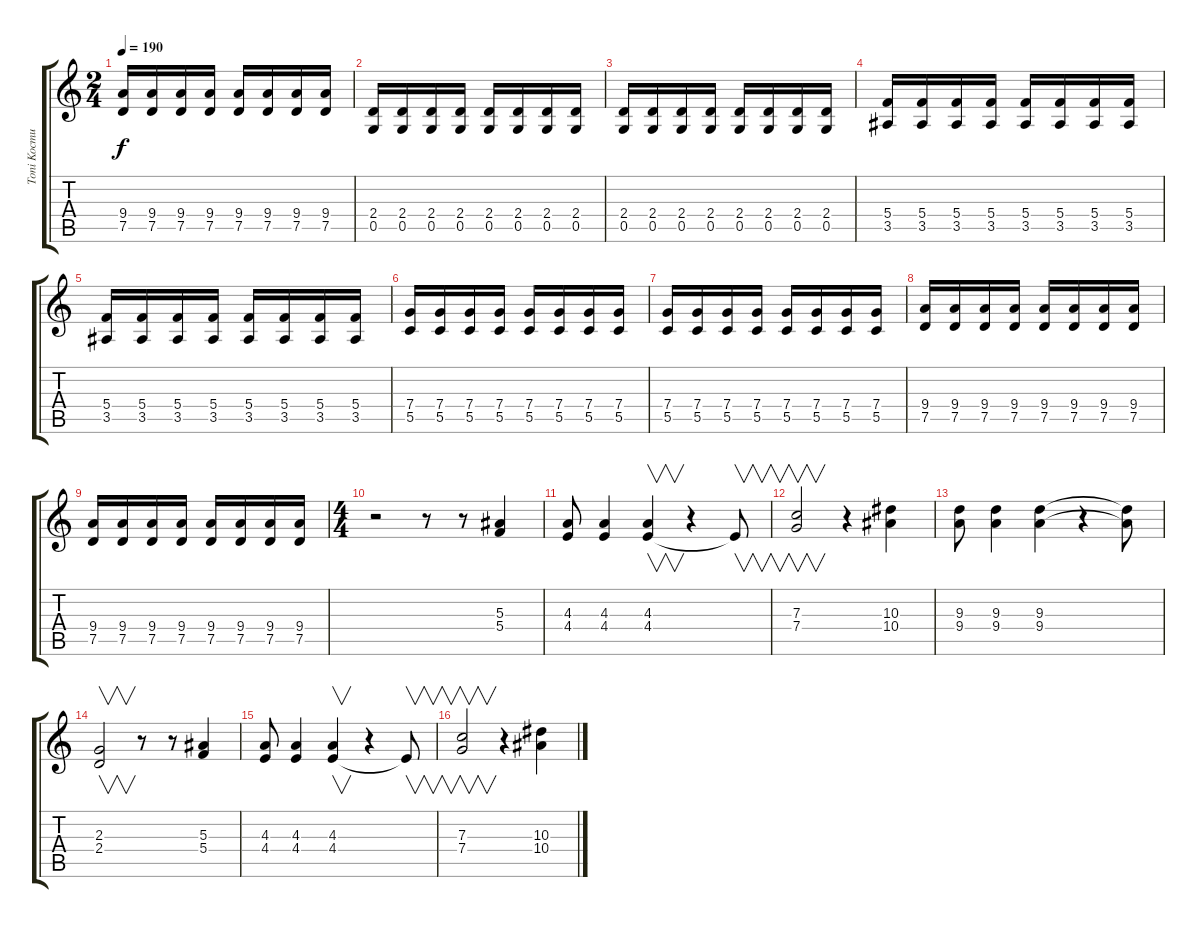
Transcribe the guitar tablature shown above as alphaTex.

\track ("Toni Kocmut" "Toni Kocmu") {instrument distortionguitar}
\staff {score tabs}
\tuning (D4 A3 F3 C3 G2 D2) {hide}
\ts (2 4)
\tempo 190
\clef g2
\ks c
(9.4 7.5).16{dy f} (9.4 7.5).16 (9.4 7.5).16 (9.4 7.5).16 (9.4 7.5).16 (9.4 7.5).16 (9.4 7.5).16 (9.4 7.5).16 |
(2.4 0.5).16 (2.4 0.5).16 (2.4 0.5).16 (2.4 0.5).16 (2.4 0.5).16 (2.4 0.5).16 (2.4 0.5).16 (2.4 0.5).16 |
(2.4 0.5).16 (2.4 0.5).16 (2.4 0.5).16 (2.4 0.5).16 (2.4 0.5).16 (2.4 0.5).16 (2.4 0.5).16 (2.4 0.5).16 |
(5.4 3.5).16 (5.4 3.5).16 (5.4 3.5).16 (5.4 3.5).16 (5.4 3.5).16 (5.4 3.5).16 (5.4 3.5).16 (5.4 3.5).16 |
(5.4 3.5).16 (5.4 3.5).16 (5.4 3.5).16 (5.4 3.5).16 (5.4 3.5).16 (5.4 3.5).16 (5.4 3.5).16 (5.4 3.5).16 |
(7.4 5.5).16 (7.4 5.5).16 (7.4 5.5).16 (7.4 5.5).16 (7.4 5.5).16 (7.4 5.5).16 (7.4 5.5).16 (7.4 5.5).16 |
(7.4 5.5).16 (7.4 5.5).16 (7.4 5.5).16 (7.4 5.5).16 (7.4 5.5).16 (7.4 5.5).16 (7.4 5.5).16 (7.4 5.5).16 |
(9.4 7.5).16 (9.4 7.5).16 (9.4 7.5).16 (9.4 7.5).16 (9.4 7.5).16 (9.4 7.5).16 (9.4 7.5).16 (9.4 7.5).16 |
(9.4 7.5).16 (9.4 7.5).16 (9.4 7.5).16 (9.4 7.5).16 (9.4 7.5).16 (9.4 7.5).16 (9.4 7.5).16 (9.4 7.5).16 |
\ts (4 4)
r.2 r.8 r.8 (5.3 5.4).4 |
(4.3 4.4).8 (4.3 4.4).4 (4.3 4.4).4{v} r.4 4.4{t}.8{v} |
(7.3 7.4).2{v} r.4 (10.3 10.4).4 |
(9.3 9.4).8 (9.3 9.4).4 (9.3 9.4).4 r.4 (9.3{t} 9.4{t}).8 |
(2.3 2.4).2{v} r.8 r.8 (5.3 5.4).4 |
(4.3 4.4).8 (4.3 4.4).4 (4.3 4.4).4{v} r.4 4.4{t}.8{v} |
(7.3 7.4).2{v} r.4 (10.3 10.4).4
